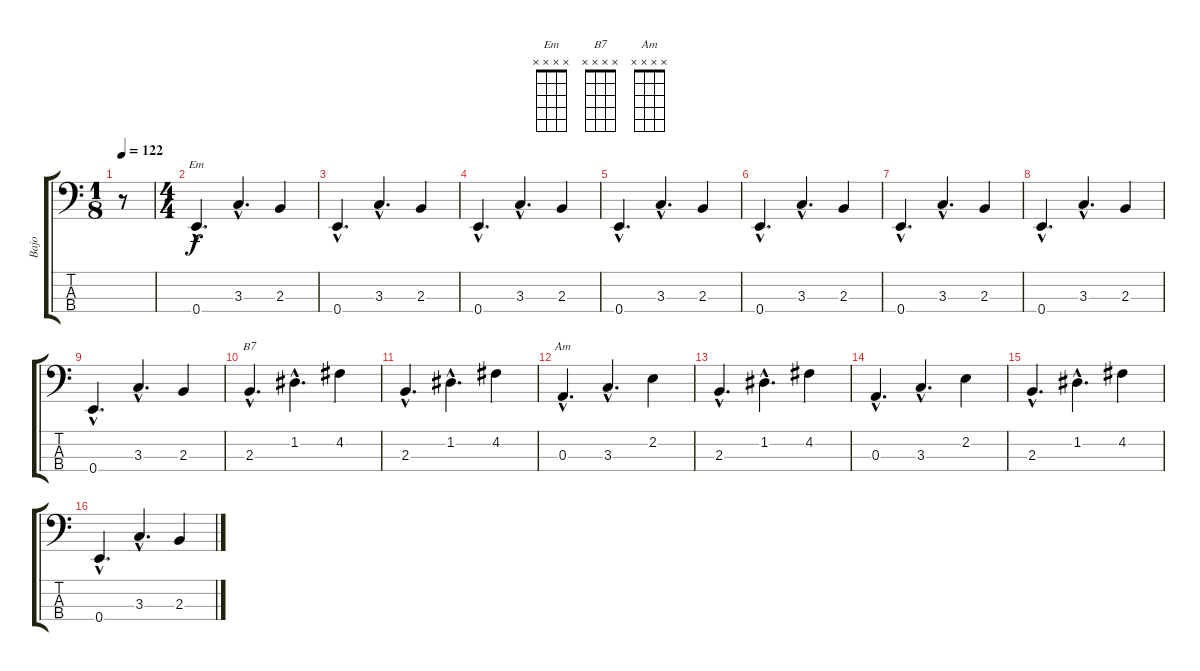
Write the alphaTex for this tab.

\track ("Bajo" "Bajo") {instrument electricbassfinger}
\staff {score tabs}
\tuning (G2 D2 A1 E1) {hide}
\chord ("Em" x x x x) {firstfret 0}
\chord ("B7" x x x x) {firstfret 0}
\chord ("Am" x x x x) {firstfret 0}
\ts (1 8)
\tempo 122
\clef f4
\ks c
r.8{dy f instrument electricbassfinger} |
\ts (4 4)
0.4{hac}.4{d ch "Em"} 3.3{hac}.4{d} 2.3.4 |
0.4{hac}.4{d} 3.3{hac}.4{d} 2.3.4 |
0.4{hac}.4{d} 3.3{hac}.4{d} 2.3.4 |
0.4{hac}.4{d} 3.3{hac}.4{d} 2.3.4 |
0.4{hac}.4{d} 3.3{hac}.4{d} 2.3.4 |
0.4{hac}.4{d} 3.3{hac}.4{d} 2.3.4 |
0.4{hac}.4{d} 3.3{hac}.4{d} 2.3.4 |
0.4{hac}.4{d} 3.3{hac}.4{d} 2.3.4 |
2.3{hac}.4{d ch "B7"} 1.2{hac}.4{d} 4.2.4 |
2.3{hac}.4{d} 1.2{hac}.4{d} 4.2.4 |
0.3{hac}.4{d ch "Am"} 3.3{hac}.4{d} 2.2.4 |
2.3{hac}.4{d} 1.2{hac}.4{d} 4.2.4 |
0.3{hac}.4{d} 3.3{hac}.4{d} 2.2.4 |
2.3{hac}.4{d} 1.2{hac}.4{d} 4.2.4 |
0.4{hac}.4{d} 3.3{hac}.4{d} 2.3.4
